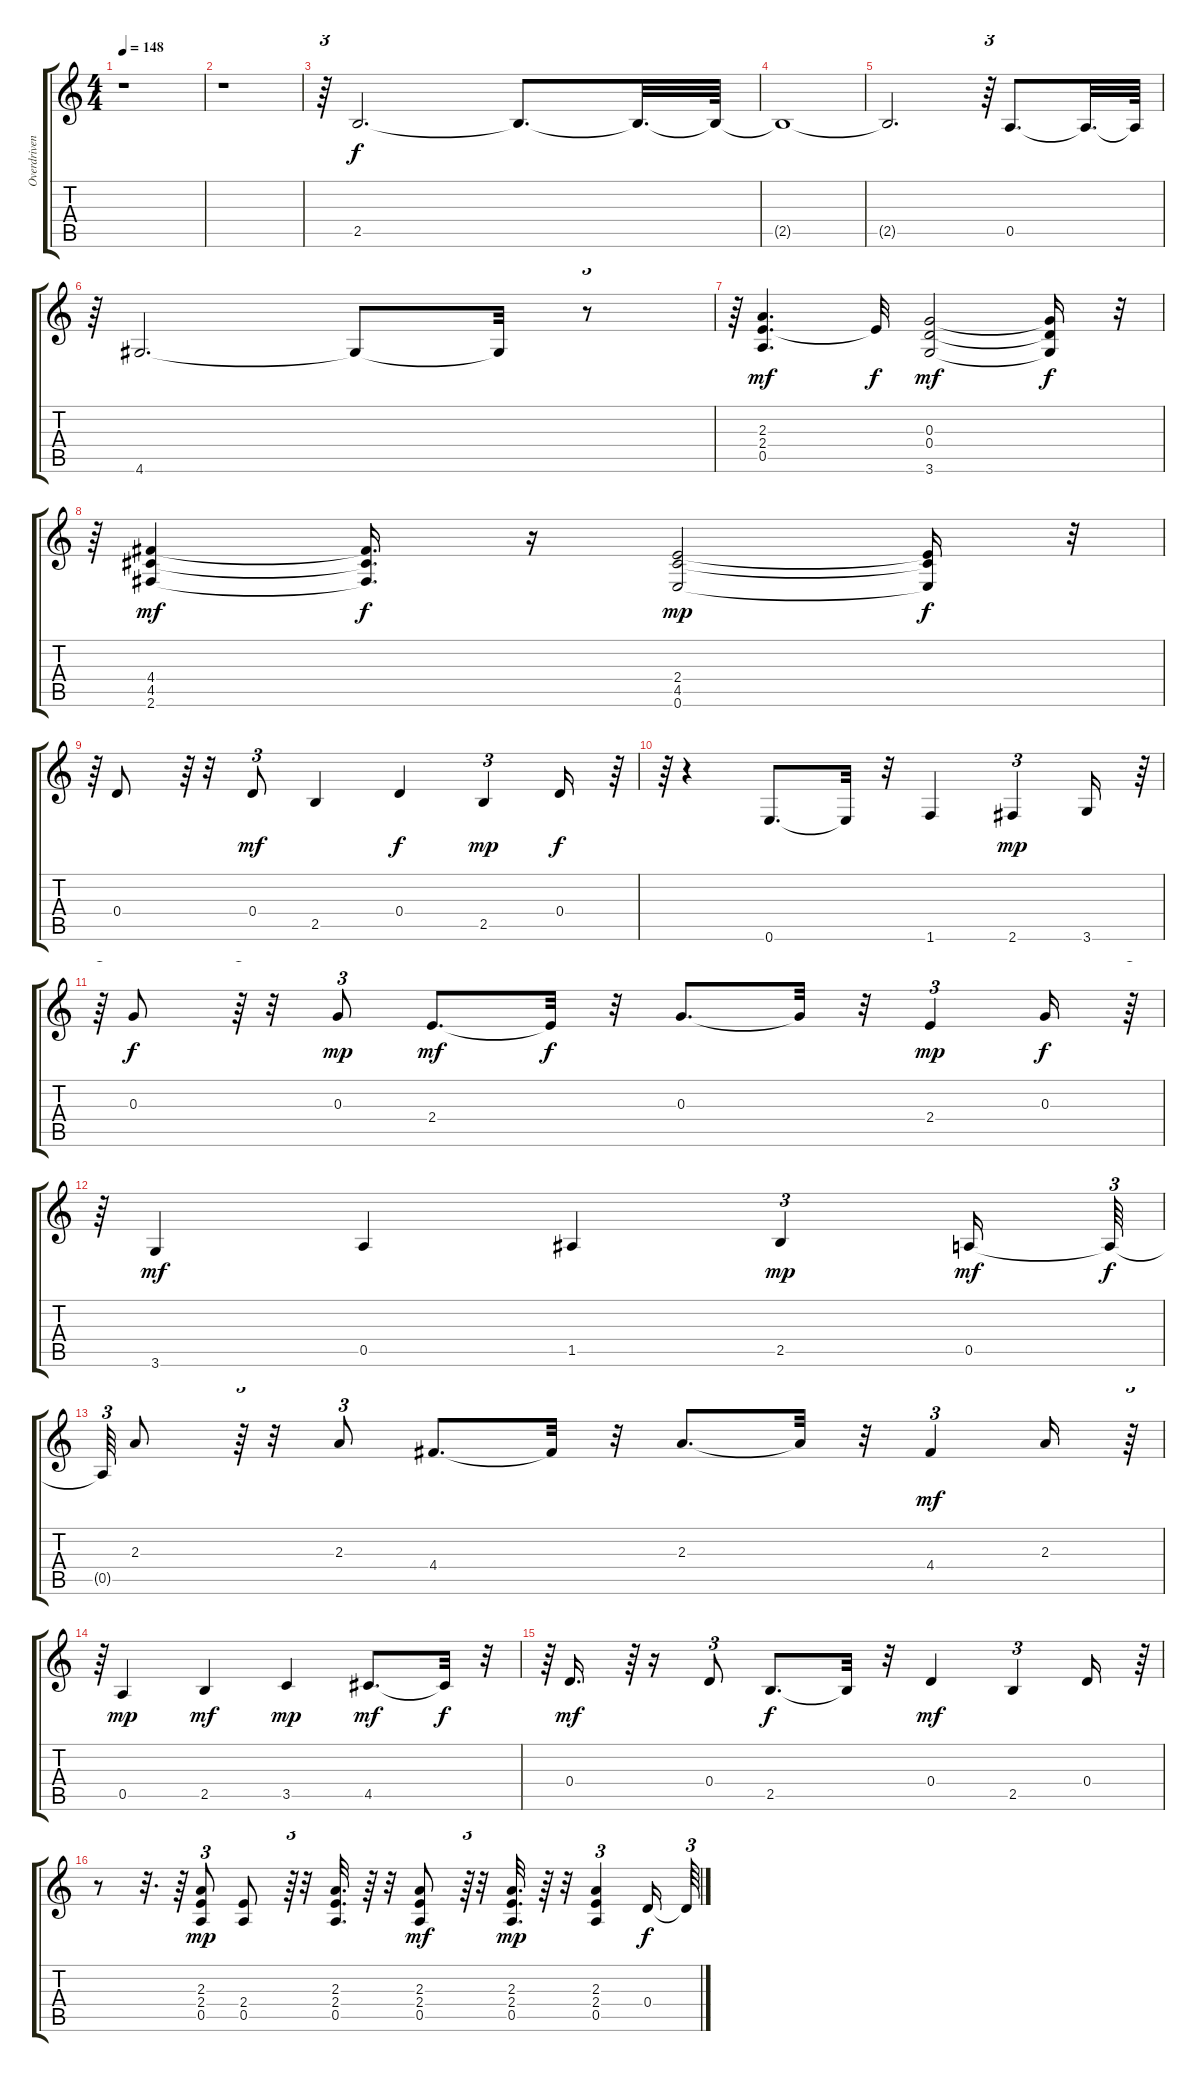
\track ("Overdriven Guitar" "Overdriven") {instrument overdrivenguitar}
\staff {score tabs}
\tuning (E4 B3 G3 D3 A2 E2) {hide}
\ts (4 4)
\tempo 148
\clef g2
\ks c
r.1{dy f} |
r.1 |
r.64{tu (3 2)} 2.5.2{d} 2.5{t}.8{d} 2.5{t}.32{d} 2.5{t}.64 |
2.5{t}.1 |
2.5{t}.2{d} r.64{tu (3 2)} 0.5.8{d} 0.5{t}.32{d} 0.5{t}.64 |
r.64{tu (3 2)} 4.6.2{d} 4.6{t}.8 4.6{t}.32 r.8{tu (3 2)} |
r.64{tu (3 2)} (2.3 2.4 0.5).4{d dy mf} 2.4{t}.32{dy f} (0.3 0.4 3.6).2{dy mf} (0.3{t} 0.4{t} 3.6{t}).16{dy f} r.32{tu (3 2)} |
r.64{tu (3 2)} (4.4 4.5 2.6).4{dy mf} (4.4{t} 4.5{t} 2.6{t}).16{d dy f} r.16 (2.4 4.5 0.6).2{dy mp} (2.4{t} 4.5{t} 0.6{t}).16{dy f} r.32{tu (3 2)} |
r.64{tu (3 2)} 0.4.8 r.64{tu (3 2)} r.32 0.4.8{tu (3 2) dy mf} 2.5.4 0.4.4{dy f} 2.5.4{tu (3 2) dy mp} 0.4.16{dy f} r.64{tu (3 2)} |
r.64{tu (3 2)} r.4 0.6.8{d} 0.6{t}.32 r.32 1.6.4 2.6.4{tu (3 2) dy mp} 3.6.16 r.64{tu (3 2)} |
r.64{tu (3 2)} 0.3.8{dy f} r.64{tu (3 2)} r.32 0.3.8{tu (3 2) dy mp} 2.4.8{d dy mf} 2.4{t}.32{dy f} r.32 0.3.8{d} 0.3{t}.32 r.32 2.4.4{tu (3 2) dy mp} 0.3.16{dy f} r.64{tu (3 2)} |
r.64{tu (3 2)} 3.6.4{dy mf} 0.5.4 1.5.4 2.5.4{tu (3 2) dy mp} 0.5.16{dy mf} 0.5{t}.64{tu (3 2) dy f} |
0.5{t}.64{tu (3 2)} 2.3.8 r.64{tu (3 2)} r.32 2.3.8{tu (3 2)} 4.4.8{d} 4.4{t}.32 r.32 2.3.8{d} 2.3{t}.32 r.32 4.4.4{tu (3 2) dy mf} 2.3.16 r.64{tu (3 2)} |
r.64{tu (3 2)} 0.5.4{dy mp} 2.5.4{dy mf} 3.5.4{dy mp} 4.5.8{d dy mf} 4.5{t}.32{dy f} r.32{tu (3 2)} |
r.64{tu (3 2)} 0.4.16{d dy mf} r.64{tu (3 2)} r.16 0.4.8{tu (3 2)} 2.5.8{d dy f} 2.5{t}.32 r.32 0.4.4{dy mf} 2.5.4{tu (3 2)} 0.4.16 r.64{tu (3 2)} |
r.8 r.32{d} r.64 (2.3 2.4 0.5).8{tu (3 2) dy mp} (2.4 0.5).8 r.64{tu (3 2)} r.32 (2.3 2.4 0.5).32{d} r.64 r.32 (2.3 2.4 0.5).8{dy mf} r.64{tu (3 2)} r.32 (2.3 2.4 0.5).32{d dy mp} r.64 r.32 (2.3 2.4 0.5).4{tu (3 2)} 0.4.16{dy f} 0.4{t}.64{tu (3 2)}
